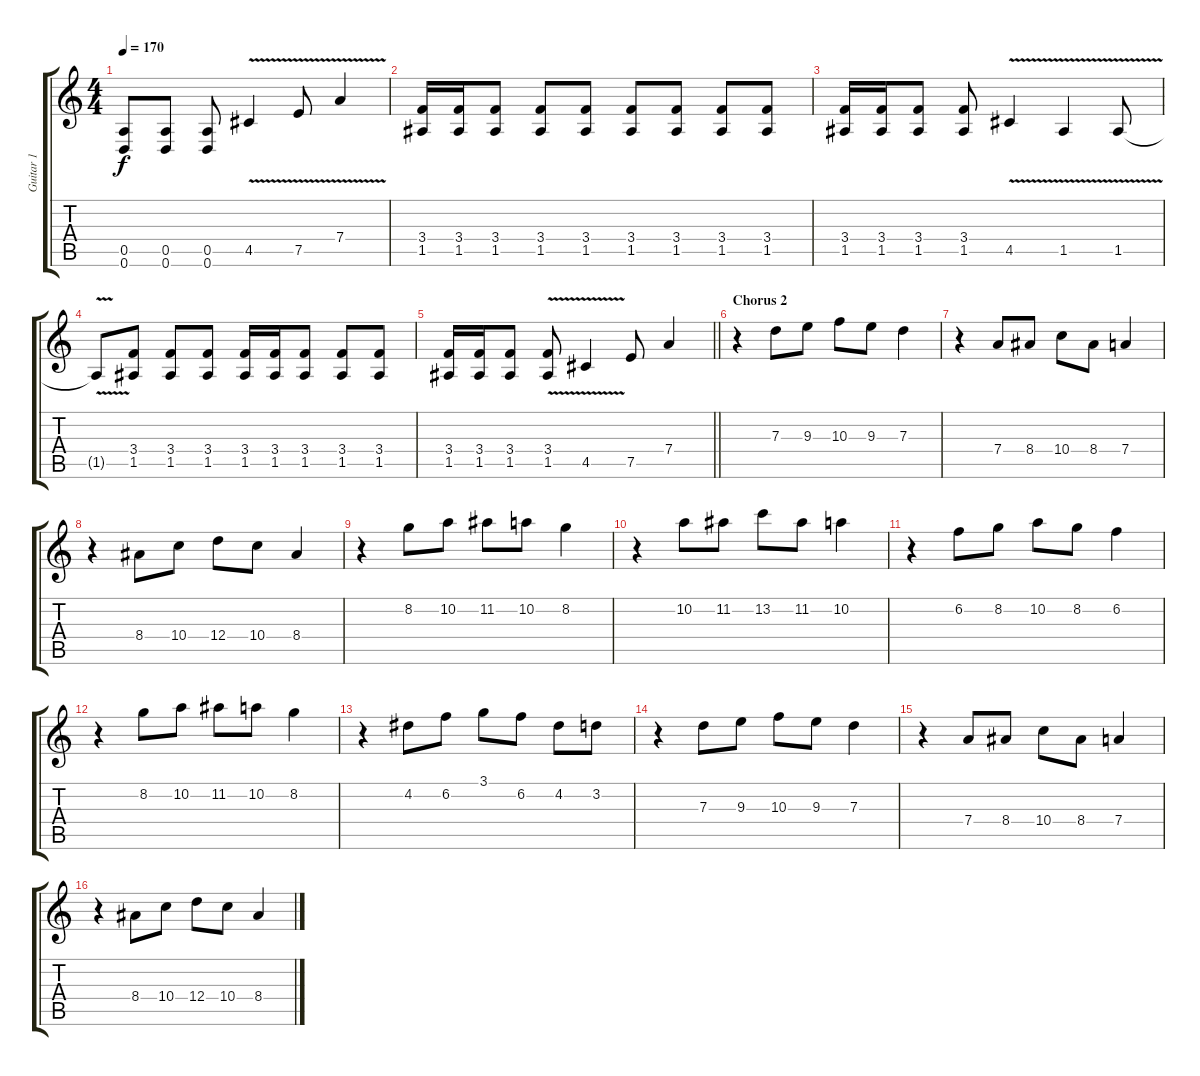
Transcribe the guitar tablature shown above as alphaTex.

\track ("Guitar 1" "Guitar 1") {instrument distortionguitar}
\staff {score tabs}
\tuning (E4 B3 G3 D3 A2 D2) {hide}
\ts (4 4)
\tempo 170
\clef g2
\ks c
(0.5 0.6).8{dy f} (0.5 0.6).8 (0.5 0.6).8 4.5{v}.4 7.5{v}.8 7.4{v}.4 |
(3.4 1.5).16 (3.4 1.5).16 (3.4 1.5).8 (3.4 1.5).8 (3.4 1.5).8 (3.4 1.5).8 (3.4 1.5).8 (3.4 1.5).8 (3.4 1.5).8 |
(3.4 1.5).16 (3.4 1.5).16 (3.4 1.5).8 (3.4 1.5).8 4.5{v}.4 1.5{v}.4 1.5{v}.8 |
1.5{t}.8 (3.4 1.5).8 (3.4 1.5).8 (3.4 1.5).8 (3.4 1.5).16 (3.4 1.5).16 (3.4 1.5).8 (3.4 1.5).8 (3.4 1.5).8 |
\barLineRight lightlight
(3.4 1.5).16 (3.4 1.5).16 (3.4 1.5).8 (3.4 1.5{v}).8 4.5{v}.4 7.5.8 7.4.4 |
\section ("" "Chorus 2")
r.4{volume 10 balance 8} 7.3.8 9.3.8 10.3.8 9.3.8 7.3.4 |
r.4 7.4.8 8.4.8 10.4.8 8.4.8 7.4.4 |
r.4 8.4.8 10.4.8 12.4.8 10.4.8 8.4.4 |
r.4 8.2.8 10.2.8 11.2.8 10.2.8 8.2.4 |
r.4 10.2.8 11.2.8 13.2.8 11.2.8 10.2.4 |
r.4 6.2.8 8.2.8 10.2.8 8.2.8 6.2.4 |
r.4 8.2.8 10.2.8 11.2.8 10.2.8 8.2.4 |
r.4 4.2.8 6.2.8 3.1.8 6.2.8 4.2.8 3.2.8 |
r.4 7.3.8 9.3.8 10.3.8 9.3.8 7.3.4 |
r.4 7.4.8 8.4.8 10.4.8 8.4.8 7.4.4 |
r.4 8.4.8 10.4.8 12.4.8 10.4.8 8.4.4
